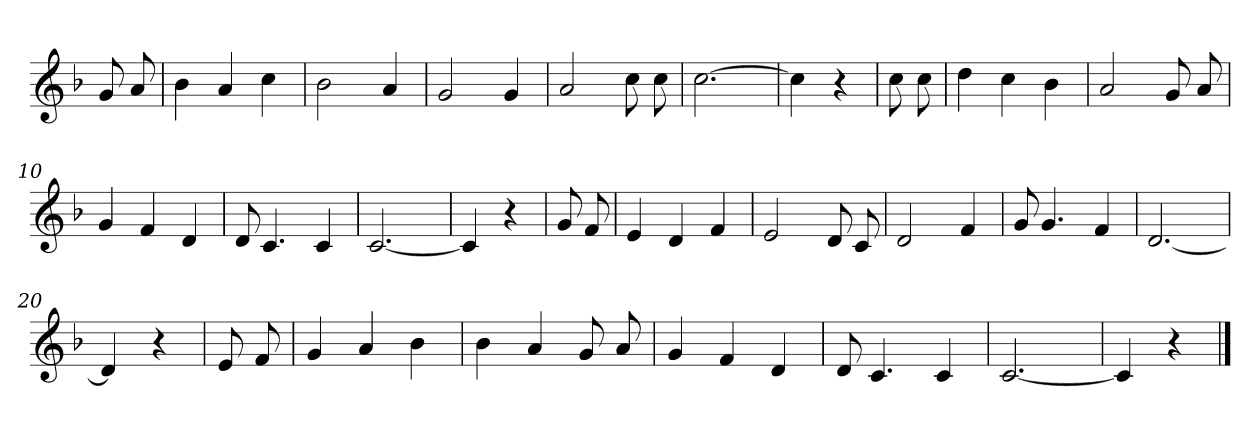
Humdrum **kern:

**kern
*part1
*staff1
*clefG2
*k[b-]
=
8g
8a
=1
4b-
4a
4cc
=2
2b-
4a
=3
2g
4g
=4
2a
8cc
8cc
=5
[2.cc
=6
4cc]
4r
=7
8cc
8cc
=8
4dd
4cc
4b-
=9
2a
8g
8a
=10
4g
4f
4d
=11
8d
4.c
4c
=12
[2.c
=13
4c]
4r
=14
8g
8f
=15
4e
4d
4f
=16
2e
8d
8c
=17
2d
4f
=18
8g
4.g
4f
=19
[2.d
=20
4d]
4r
=21
8e
8f
=22
4g
4a
4b-
=23
4b-
4a
8g
8a
=24
4g
4f
4d
=25
8d
4.c
4c
=26
[2.c
=27
4c]
4r
==
*-
